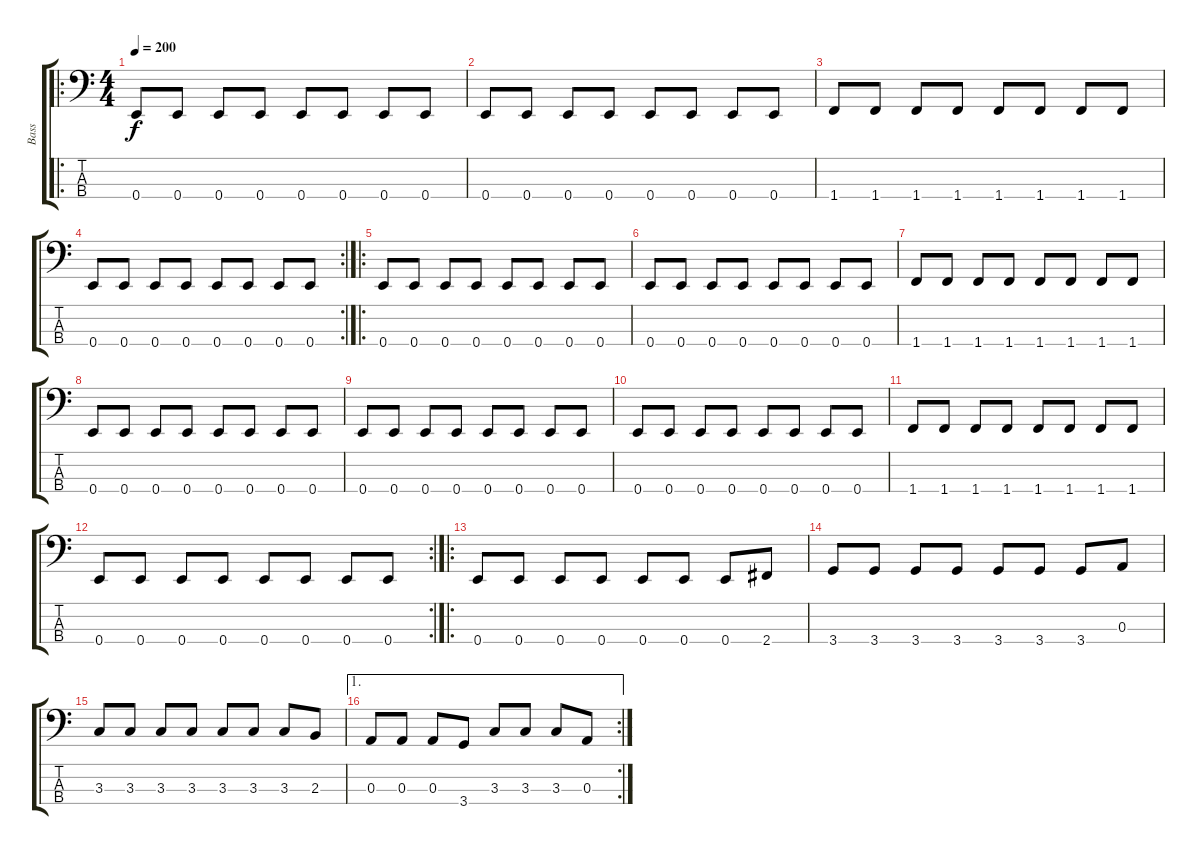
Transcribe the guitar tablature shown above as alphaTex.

\track ("Bass" "Bass") {instrument electricbassfinger}
\staff {score tabs}
\tuning (G2 D2 A1 E1) {hide}
\ro
\ts (4 4)
\tempo 200
\clef f4
\ks c
0.4.8{dy f} 0.4.8 0.4.8 0.4.8 0.4.8 0.4.8 0.4.8 0.4.8 |
0.4.8 0.4.8 0.4.8 0.4.8 0.4.8 0.4.8 0.4.8 0.4.8 |
1.4.8 1.4.8 1.4.8 1.4.8 1.4.8 1.4.8 1.4.8 1.4.8 |
\rc 2
0.4.8 0.4.8 0.4.8 0.4.8 0.4.8 0.4.8 0.4.8 0.4.8 |
\ro
0.4.8 0.4.8 0.4.8 0.4.8 0.4.8 0.4.8 0.4.8 0.4.8 |
0.4.8 0.4.8 0.4.8 0.4.8 0.4.8 0.4.8 0.4.8 0.4.8 |
1.4.8 1.4.8 1.4.8 1.4.8 1.4.8 1.4.8 1.4.8 1.4.8 |
0.4.8 0.4.8 0.4.8 0.4.8 0.4.8 0.4.8 0.4.8 0.4.8 |
0.4.8 0.4.8 0.4.8 0.4.8 0.4.8 0.4.8 0.4.8 0.4.8 |
0.4.8 0.4.8 0.4.8 0.4.8 0.4.8 0.4.8 0.4.8 0.4.8 |
1.4.8 1.4.8 1.4.8 1.4.8 1.4.8 1.4.8 1.4.8 1.4.8 |
\rc 2
0.4.8 0.4.8 0.4.8 0.4.8 0.4.8 0.4.8 0.4.8 0.4.8 |
\ro
0.4.8 0.4.8 0.4.8 0.4.8 0.4.8 0.4.8 0.4.8 2.4.8 |
3.4.8 3.4.8 3.4.8 3.4.8 3.4.8 3.4.8 3.4.8 0.3.8 |
3.3.8 3.3.8 3.3.8 3.3.8 3.3.8 3.3.8 3.3.8 2.3.8 |
\ae 1
\rc 2
0.3.8 0.3.8 0.3.8 3.4.8 3.3.8 3.3.8 3.3.8 0.3.8
